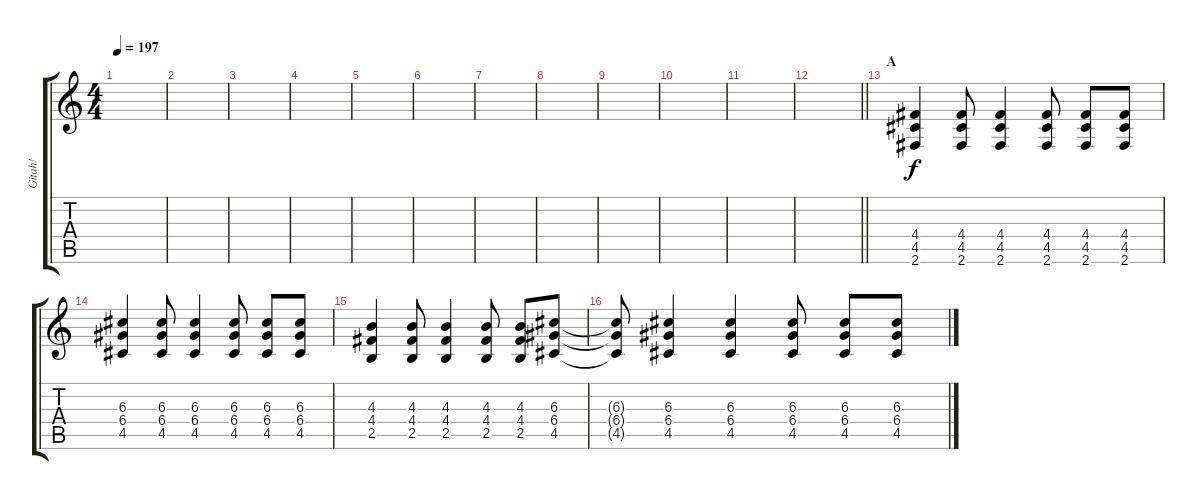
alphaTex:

\track ("Gitah!" "Gitah!") {instrument distortionguitar}
\staff {score tabs}
\tuning (E4 B3 G3 D3 A2 E2) {hide}
\ts (4 4)
\tempo 197
\clef g2
\ks c
|
|
|
|
|
|
|
|
|
|
|
\barLineRight lightlight
|
\section ("" "A")
(4.4 4.5 2.6).4 (4.4 4.5 2.6).8 (4.4 4.5 2.6).4 (4.4 4.5 2.6).8 (4.4 4.5 2.6).8 (4.4 4.5 2.6).8 |
(6.3 6.4 4.5).4 (6.3 6.4 4.5).8 (6.3 6.4 4.5).4 (6.3 6.4 4.5).8 (6.3 6.4 4.5).8 (6.3 6.4 4.5).8 |
(4.3 4.4 2.5).4 (4.3 4.4 2.5).8 (4.3 4.4 2.5).4 (4.3 4.4 2.5).8 (4.3 4.4 2.5).8 (6.3 6.4 4.5).8 |
(6.3{t} 6.4{t} 4.5{t}).8 (6.3 6.4 4.5).4 (6.3 6.4 4.5).4 (6.3 6.4 4.5).8 (6.3 6.4 4.5).8 (6.3 6.4 4.5).8
